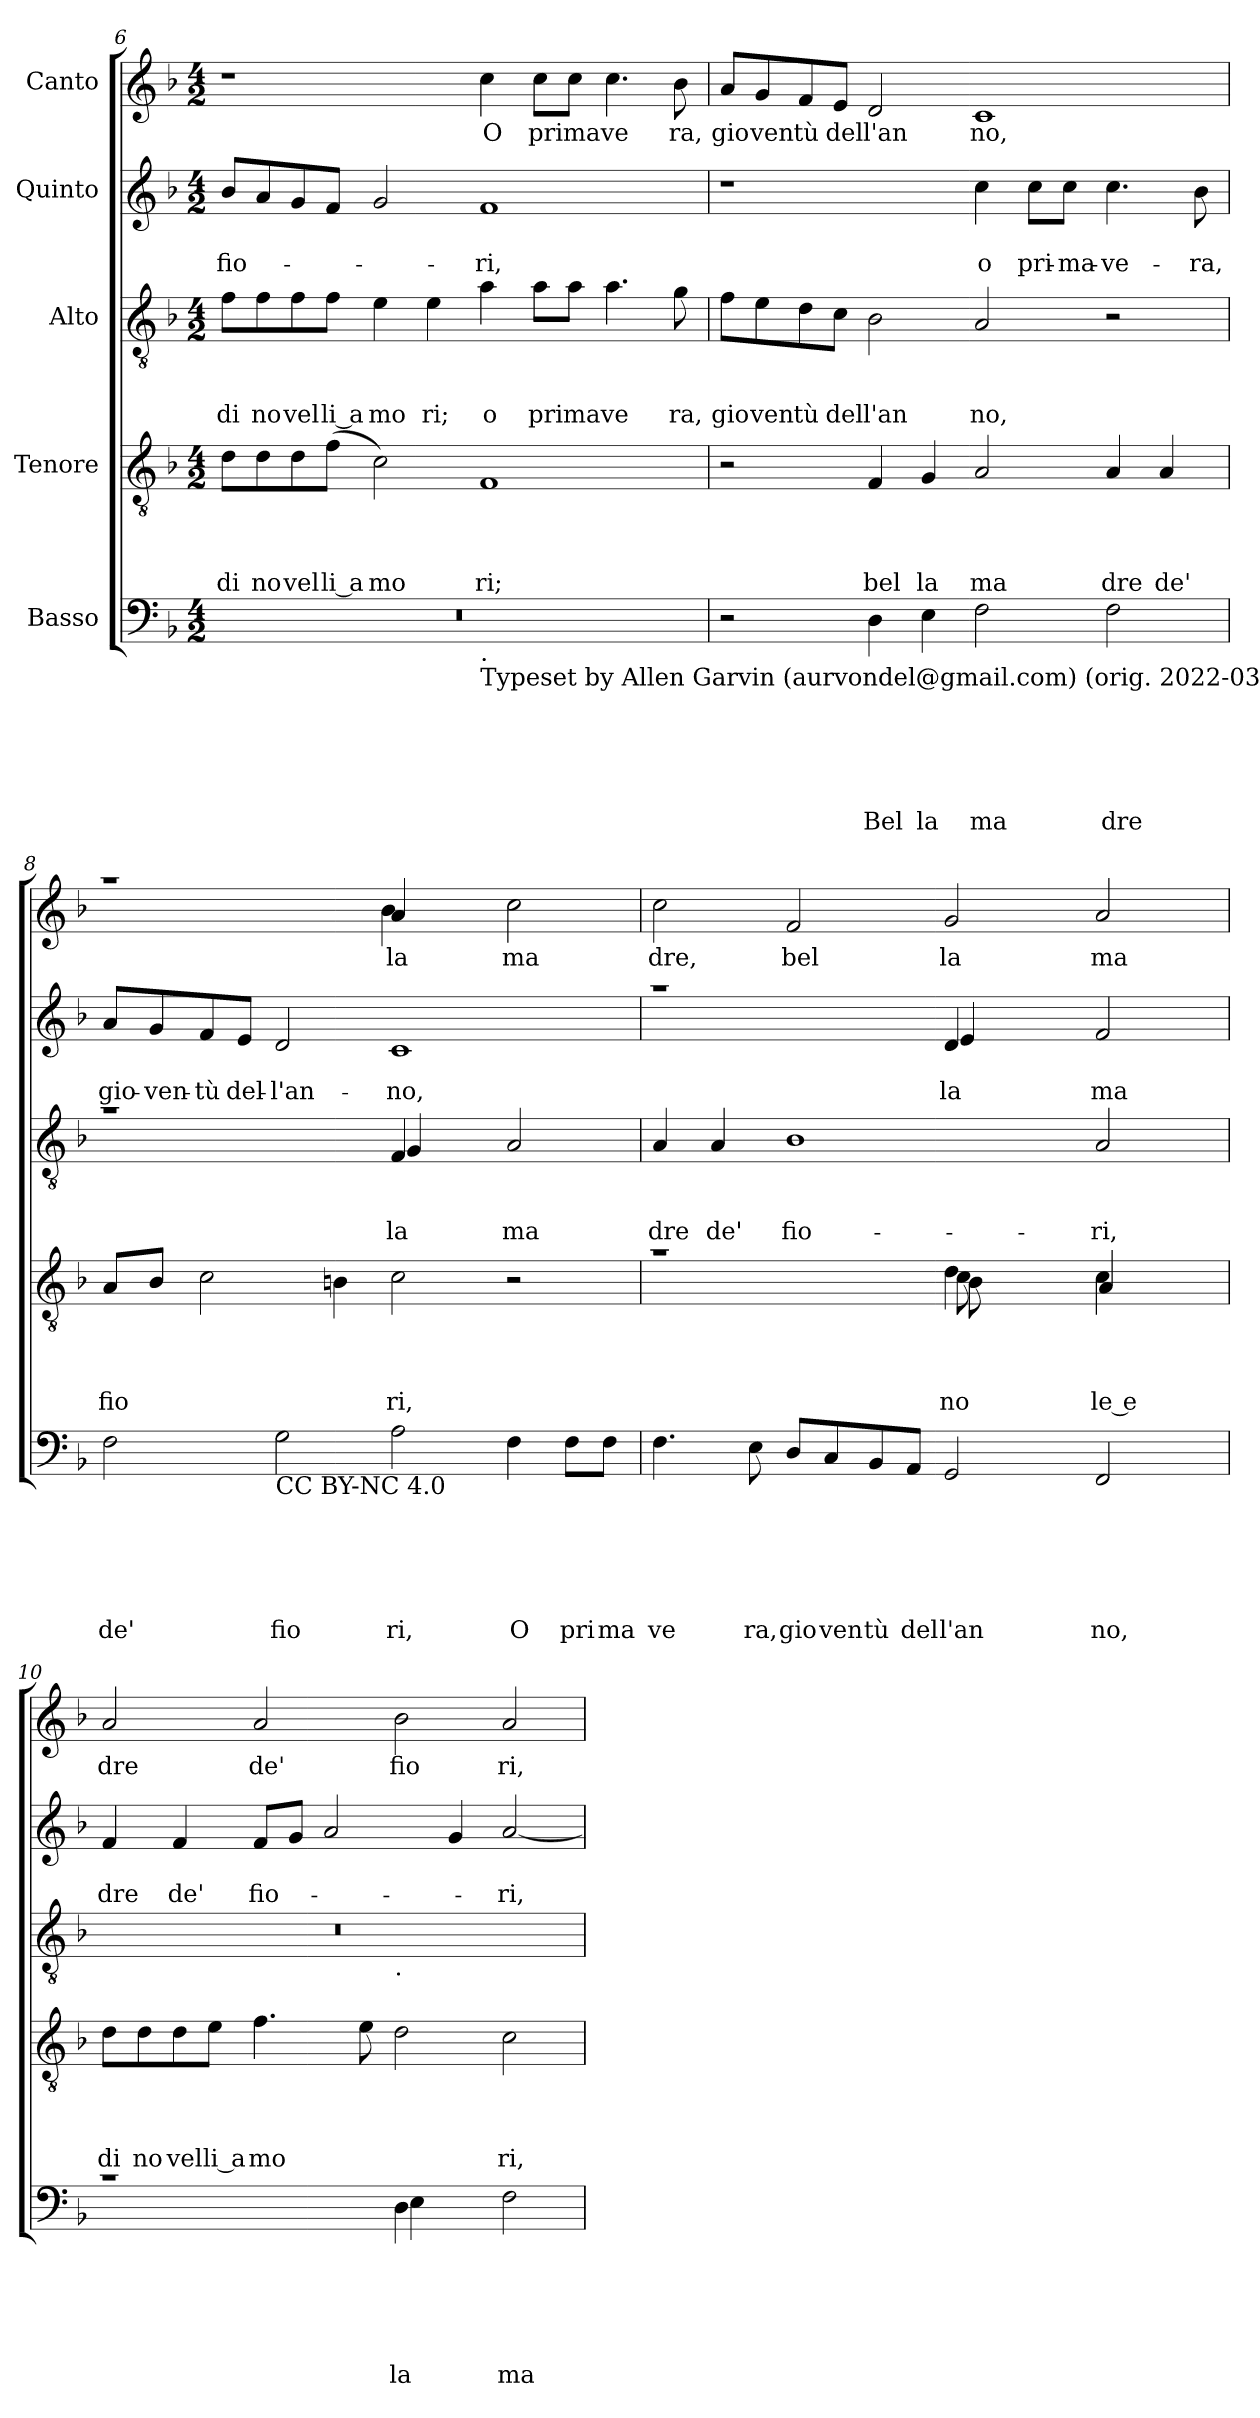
**kern	**text	**text	**text	**text	**text	**text	**kern	**text	**text	**text	**text	**kern	**text	**text	**text	**kern	**text	**text	**kern	**text
*part5	*part5	*part5	*part5	*part5	*part5	*part5	*part4	*part4	*part4	*part4	*part4	*part3	*part3	*part3	*part3	*part2	*part2	*part2	*part1	*part1
*staff5	*staff5	*staff5	*staff5	*staff5	*staff5	*staff5	*staff4	*staff4	*staff4	*staff4	*staff4	*staff3	*staff3	*staff3	*staff3	*staff2	*staff2	*staff2	*staff1	*staff1
*I"Basso	*	*	*	*	*	*	*I"Tenore	*	*	*	*	*I"Alto	*	*	*	*I"Quinto	*	*	*I"Canto	*
!!LO:LB:g=z
*clefF4	*	*	*	*	*	*	*clefGv2	*	*	*	*	*clefGv2	*	*	*	*clefG2	*	*	*clefG2	*
*k[b-]	*	*	*	*	*	*	*k[b-]	*	*	*	*	*k[b-]	*	*	*	*k[b-]	*	*	*k[b-]	*
*F:	*	*	*	*	*	*	*F:	*	*	*	*	*F:	*	*	*	*F:	*	*	*F:	*
*M4/2	*	*	*	*	*	*	*M4/2	*	*	*	*	*M4/2	*	*	*	*M4/2	*	*	*M4/2	*
=6	=6	=6	=6	=6	=6	=6	=6	=6	=6	=6	=6	=6	=6	=6	=6	=6	=6	=6	=6	=6
!	!	!	!	!	!	!	!	!	!	!	!LO:LY:b	!	!	!	!LO:LY:b	!	!	!LO:LY:b	!	!
*^	*	*	*	*	*	*	*	*	*	*	*	*	*	*	*	*	*	*	*	*
0r	1ryy	.	.	.	.	.	.	8d\L	.	.	.	di	8f\L	.	.	di	8b-/L	.	fio-	1r	.
!	!	!	!	!	!	!	!	!	!	!	!	!LO:LY:b	!	!	!	!LO:LY:b	!	!	!	!	!
.	.	.	.	.	.	.	.	8d\	.	.	.	no	8f\	.	.	no	8a/	.	.	.	.
!	!	!	!	!	!	!	!	!	!	!	!	!LO:LY:b	!	!	!	!LO:LY:b	!	!	!	!	!
.	.	.	.	.	.	.	.	8d\	.	.	.	vel	8f\	.	.	vel	8g/	.	.	.	.
!	!	!	!	!	!	!	!	!	!	!	!	!LO:LY:b:rj	!	!	!	!LO:LY:b:rj	!	!	!	!	!
.	.	.	.	.	.	.	.	(<8f\J	.	.	.	li a	8f\J	.	.	li a	8f/J	.	.	.	.
!	!	!	!	!	!	!	!	!	!	!	!	!LO:LY:b	!	!	!	!LO:LY:b	!	!	!	!	!
.	.	.	.	.	.	.	.	2c\)	.	.	.	mo	4e\	.	.	mo	2g/	.	.	.	.
!	!	!	!	!	!	!	!	!	!	!	!	!	!	!	!	!LO:LY:b	!	!	!	!	!
.	.	.	.	.	.	.	.	.	.	.	.	.	4e\	.	.	ri;	.	.	.	.	.
!	!LO:TX:b:t=.	!	!	!	!	!	!	!	!	!	!	!	!	!	!	!	!	!	!	!	!
!	!LO:TX:b:t=Typeset by Allen Garvin (aurvondel@gmail.com) (orig. 2022-03-09 / ver. 2022-03-09)	!	!	!	!	!	!	!	!	!	!	!	!	!	!	!	!	!	!	!	!
!	!	!	!	!	!	!	!	!	!	!	!	!LO:LY:b	!	!	!	!LO:LY:b	!	!	!LO:LY:b	!	!LO:LY:b
.	1ryy	.	.	.	.	.	.	1F	.	.	.	ri;	4a\	.	.	o	1f	.	-ri,	4cc\	O
!	!	!	!	!	!	!	!	!	!	!	!	!	!	!	!	!LO:LY:b	!	!	!	!	!LO:LY:b
.	.	.	.	.	.	.	.	.	.	.	.	.	8a\L	.	.	pri	.	.	.	8cc\L	pri
!	!	!	!	!	!	!	!	!	!	!	!	!	!	!	!	!LO:LY:b	!	!	!	!	!LO:LY:b
.	.	.	.	.	.	.	.	.	.	.	.	.	8a\J	.	.	ma	.	.	.	8cc\J	ma
!	!	!	!	!	!	!	!	!	!	!	!	!	!	!	!	!LO:LY:b	!	!	!	!	!LO:LY:b
.	.	.	.	.	.	.	.	.	.	.	.	.	4.a\	.	.	ve	.	.	.	4.cc\	ve
!	!	!	!	!	!	!	!	!	!	!	!	!	!	!	!	!LO:LY:b	!	!	!	!	!LO:LY:b
.	.	.	.	.	.	.	.	.	.	.	.	.	8g\	.	.	ra,	.	.	.	8b-\	ra,
=7	=7	=7	=7	=7	=7	=7	=7	=7	=7	=7	=7	=7	=7	=7	=7	=7	=7	=7	=7	=7	=7
!	!	!	!	!	!	!	!	!	!	!	!	!	!	!	!	!LO:LY:b	!	!	!	!	!LO:LY:b
*v	*v	*	*	*	*	*	*	*	*	*	*	*	*	*	*	*	*	*	*	*	*
2r	.	.	.	.	.	.	2r	.	.	.	.	8f\L	.	.	gio	1r	.	.	8a/L	gio
!	!	!	!	!	!	!	!	!	!	!	!	!	!	!	!LO:LY:b	!	!	!	!	!LO:LY:b
.	.	.	.	.	.	.	.	.	.	.	.	8e\	.	.	ven	.	.	.	8g/	ven
!	!	!	!	!	!	!	!	!	!	!	!	!	!	!	!LO:LY:b	!	!	!	!	!LO:LY:b
.	.	.	.	.	.	.	.	.	.	.	.	8d\	.	.	tù	.	.	.	8f/	tù
!	!	!	!	!	!	!	!	!	!	!	!	!	!	!	!LO:LY:b	!	!	!	!	!LO:LY:b
.	.	.	.	.	.	.	.	.	.	.	.	8c\J	.	.	del	.	.	.	8e/J	del
!	!	!	!	!	!	!LO:LY:b	!	!	!	!	!LO:LY:b	!	!	!	!LO:LY:b	!	!	!	!	!LO:LY:b
4D\	.	.	.	.	.	Bel	4F/	.	.	.	bel	2B-\	.	.	l'an	.	.	.	2d/	l'an
!	!	!	!	!	!	!LO:LY:b	!	!	!	!	!LO:LY:b	!	!	!	!	!	!	!	!	!
4E\	.	.	.	.	.	la	4G/	.	.	.	la	.	.	.	.	.	.	.	.	.
!	!	!	!	!	!	!LO:LY:b	!	!	!	!	!LO:LY:b	!	!	!	!LO:LY:b	!	!	!LO:LY:b	!	!LO:LY:b
2F\	.	.	.	.	.	ma	2A/	.	.	.	ma	2A/	.	.	no,	4cc\	.	o	1c	no,
!	!	!	!	!	!	!	!	!	!	!	!	!	!	!	!	!	!	!LO:LY:b	!	!
.	.	.	.	.	.	.	.	.	.	.	.	.	.	.	.	8cc\L	.	pri-	.	.
!	!	!	!	!	!	!	!	!	!	!	!	!	!	!	!	!	!	!LO:LY:b	!	!
.	.	.	.	.	.	.	.	.	.	.	.	.	.	.	.	8cc\J	.	-ma-	.	.
!	!	!	!	!	!	!LO:LY:b	!	!	!	!	!LO:LY:b	!	!	!	!	!	!	!LO:LY:b	!	!
2F\	.	.	.	.	.	dre	4A/	.	.	.	dre	2r	.	.	.	4.cc\	.	-ve-	.	.
!	!	!	!	!	!	!	!	!	!	!	!LO:LY:b	!	!	!	!	!	!	!	!	!
.	.	.	.	.	.	.	4A/	.	.	.	de'	.	.	.	.	.	.	.	.	.
!	!	!	!	!	!	!	!	!	!	!	!	!	!	!	!	!	!	!LO:LY:b	!	!
.	.	.	.	.	.	.	.	.	.	.	.	.	.	.	.	8b-\	.	-ra,	.	.
=8	=8	=8	=8	=8	=8	=8	=8	=8	=8	=8	=8	=8	=8	=8	=8	=8	=8	=8	=8	=8
!	!	!	!	!	!	!LO:LY:b	!	!	!	!	!LO:LY:b	!	!	!	!	!	!	!LO:LY:b	!	!
*	*	*	*	*	*	*	*	*	*	*	*	*^	*	*	*	*	*	*	*^	*
2F\	.	.	.	.	.	de'	8A/L	.	.	.	fio	1ra	1ryy	.	.	.	8a/L	.	gio-	1raa	1ryy	.
!	!	!	!	!	!	!	!	!	!	!	!	!	!	!	!	!	!	!	!LO:LY:b	!	!	!
.	.	.	.	.	.	.	8B-/J	.	.	.	.	.	.	.	.	.	8g/	.	-ven-	.	.	.
!	!	!	!	!	!	!	!	!	!	!	!	!	!	!	!	!	!	!	!LO:LY:b	!	!	!
.	.	.	.	.	.	.	2c\	.	.	.	.	.	.	.	.	.	8f/	.	-tù	.	.	.
!	!	!	!	!	!	!	!	!	!	!	!	!	!	!	!	!	!	!	!LO:LY:b	!	!	!
.	.	.	.	.	.	.	.	.	.	.	.	.	.	.	.	.	8e/J	.	del-	.	.	.
!LO:TX:b:t=CC BY-NC 4.0	!	!	!	!	!	!	!	!	!	!	!	!	!	!	!	!	!	!	!	!	!	!
!	!	!	!	!	!	!LO:LY:b	!	!	!	!	!	!	!	!	!	!	!	!	!LO:LY:b	!	!	!
2G\	.	.	.	.	.	fio	.	.	.	.	.	.	.	.	.	.	2d/	.	-l'an-	.	.	.
.	.	.	.	.	.	.	4Bn\	.	.	.	.	.	.	.	.	.	.	.	.	.	.	.
!	!	!	!	!	!	!LO:LY:b	!	!	!	!	!LO:LY:b	!	!	!	!	!LO:LY:b	!	!	!	!	!	!
!	!	!	!	!	!	!	!	!	!	!	!	!	!	!	!	!LO:LY:b	!	!	!LO:LY:b	!	!	!LO:LY:b
!	!	!	!	!	!	!	!	!	!	!	!	!	!	!	!	!	!	!	!	!	!	!LO:LY:b
2A\	.	.	.	.	.	ri,	2c\	.	.	.	ri,	4F/	4G/	.	.	la	1c	.	-no,	4a/	4b-\	la
.	.	.	.	.	.	.	.	.	.	.	.	2.ryy	4ryy	.	.	.	.	.	.	2.ryy	4ryy	.
!	!	!	!	!	!	!LO:LY:b	!	!	!	!	!	!	!	!	!	!LO:LY:b	!	!	!	!	!	!LO:LY:b
4F\	.	.	.	.	.	O	2r	.	.	.	.	.	2A/	.	.	ma	.	.	.	.	2cc\	ma
!	!	!	!	!	!	!LO:LY:b	!	!	!	!	!	!	!	!	!	!	!	!	!	!	!	!
8F\L	.	.	.	.	.	pri	.	.	.	.	.	.	.	.	.	.	.	.	.	.	.	.
!	!	!	!	!	!	!LO:LY:b	!	!	!	!	!	!	!	!	!	!	!	!	!	!	!	!
8F\J	.	.	.	.	.	ma	.	.	.	.	.	.	.	.	.	.	.	.	.	.	.	.
*	*	*	*	*	*	*	*	*	*	*	*	*v	*v	*	*	*	*	*	*	*v	*v	*
!!LO:PB:g=z
=9	=9	=9	=9	=9	=9	=9	=9	=9	=9	=9	=9	=9	=9	=9	=9	=9	=9	=9	=9	=9
!	!	!	!	!	!	!LO:LY:b	!	!	!	!	!	!	!	!	!LO:LY:b	!	!	!	!	!LO:LY:b
*	*	*	*	*	*	*	*^	*	*	*	*	*	*	*	*	*^	*	*	*	*
*	*	*	*	*	*	*	*	*^	*	*	*	*	*	*	*	*	*	*	*	*	*	*
*	*	*	*	*	*	*	*	*	*^	*	*	*	*	*	*	*	*	*	*	*	*	*	*
4.F\	.	.	.	.	.	ve	1ra	1ryy	1ryy	1.ryy	.	.	.	.	4A/	.	.	dre	1raa	1ryy	.	.	2cc\	dre,
!	!	!	!	!	!	!	!	!	!	!	!	!	!	!	!	!	!	!LO:LY:b	!	!	!	!	!	!
.	.	.	.	.	.	.	.	.	.	.	.	.	.	.	4A/	.	.	de'	.	.	.	.	.	.
!	!	!	!	!	!	!LO:LY:b	!	!	!	!	!	!	!	!	!	!	!	!	!	!	!	!	!	!
8E\	.	.	.	.	.	ra,	.	.	.	.	.	.	.	.	.	.	.	.	.	.	.	.	.	.
!	!	!	!	!	!	!LO:LY:b	!	!	!	!	!	!	!	!	!	!	!	!LO:LY:b	!	!	!	!	!	!LO:LY:b
8D/L	.	.	.	.	.	gio	.	.	.	.	.	.	.	.	1B-	.	.	fio-	.	.	.	.	2f/	bel
!	!	!	!	!	!	!LO:LY:b	!	!	!	!	!	!	!	!	!	!	!	!	!	!	!	!	!	!
8C/	.	.	.	.	.	ven	.	.	.	.	.	.	.	.	.	.	.	.	.	.	.	.	.	.
!	!	!	!	!	!	!LO:LY:b	!	!	!	!	!	!	!	!	!	!	!	!	!	!	!	!	!	!
8BB-/	.	.	.	.	.	tù	.	.	.	.	.	.	.	.	.	.	.	.	.	.	.	.	.	.
!	!	!	!	!	!	!LO:LY:b	!	!	!	!	!	!	!	!	!	!	!	!	!	!	!	!	!	!
8AA/J	.	.	.	.	.	del	.	.	.	.	.	.	.	.	.	.	.	.	.	.	.	.	.	.
!	!	!	!	!	!	!LO:LY:b	!	!	!	!	!	!	!	!LO:LY:b	!	!	!	!	!	!	!	!	!	!
!	!	!	!	!	!	!	!	!	!	!	!	!	!	!LO:LY:b	!	!	!	!	!	!	!	!	!	!
!	!	!	!	!	!	!	!	!	!	!	!	!	!	!LO:LY:b	!	!	!	!	!	!	!	!LO:LY:b	!	!
!	!	!	!	!	!	!	!	!	!	!	!	!	!	!	!	!	!	!	!	!	!	!LO:LY:b	!	!LO:LY:b
2GG/	.	.	.	.	.	l'an	4d\	8c\	8B-\	.	.	.	.	no	.	.	.	.	4d/	4e/	.	-la	2g/	la
.	.	.	.	.	.	.	.	4ryy	4.ryy	.	.	.	.	.	.	.	.	.	.	.	.	.	.	.
.	.	.	.	.	.	.	4ryy	.	.	.	.	.	.	.	.	.	.	.	2.ryy	4ryy	.	.	.	.
.	.	.	.	.	.	.	.	2ryy	.	.	.	.	.	.	.	.	.	.	.	.	.	.	.	.
!	!	!	!	!	!	!LO:LY:b	!	!	!	!	!	!	!	!LO:LY:b	!	!	!	!	!	!	!	!	!	!
!	!	!	!	!	!	!	!	!	!	!	!	!	!	!LO:LY:b:rj	!	!	!	!LO:LY:b	!	!	!	!LO:LY:b	!	!LO:LY:b
2FF/	.	.	.	.	.	no,	2ryy	.	4c\	4A/	.	.	.	le e	2A/	.	.	-ri,	.	2f/	.	ma-	2a/	ma
.	.	.	.	.	.	.	.	.	4ryy	4ryy	.	.	.	.	.	.	.	.	.	.	.	.	.	.
.	.	.	.	.	.	.	.	8ryy	.	.	.	.	.	.	.	.	.	.	.	.	.	.	.	.
*	*	*	*	*	*	*	*	*v	*v	*v	*	*	*	*	*	*	*	*	*v	*v	*	*	*	*
=10	=10	=10	=10	=10	=10	=10	=10	=10	=10	=10	=10	=10	=10	=10	=10	=10	=10	=10	=10	=10	=10
*^	*	*	*	*	*	*	*	*	*	*	*	*	*	*	*	*	*	*	*	*	*
!	!	!	!	!	!	!	!	!	!	!	!	!	!LO:LY:b	!	!	!	!	!	!	!LO:LY:b	!	!LO:LY:b
*	*	*	*	*	*	*	*	*v	*v	*	*	*	*	*^	*	*	*	*	*	*	*	*
1rc	1ryy	.	.	.	.	.	.	8d\L	.	.	.	di	0r	1ryy	.	.	.	4f/	.	-dre	2a/	dre
!	!	!	!	!	!	!	!	!	!	!	!	!LO:LY:b	!	!	!	!	!	!	!	!	!	!
.	.	.	.	.	.	.	.	8d\	.	.	.	no	.	.	.	.	.	.	.	.	.	.
!	!	!	!	!	!	!	!	!	!	!	!	!LO:LY:b	!	!	!	!	!	!	!	!LO:LY:b	!	!
.	.	.	.	.	.	.	.	8d\	.	.	.	vel	.	.	.	.	.	4f/	.	de'	.	.
!	!	!	!	!	!	!	!	!	!	!	!	!LO:LY:b:rj	!	!	!	!	!	!	!	!	!	!
.	.	.	.	.	.	.	.	8e\J	.	.	.	li a	.	.	.	.	.	.	.	.	.	.
!	!	!	!	!	!	!	!	!	!	!	!	!LO:LY:b	!	!	!	!	!	!	!	!LO:LY:b	!	!LO:LY:b
.	.	.	.	.	.	.	.	4.f\	.	.	.	mo	.	.	.	.	.	8f/L	.	fio-	2a/	de'
.	.	.	.	.	.	.	.	.	.	.	.	.	.	.	.	.	.	8g/J	.	.	.	.
.	.	.	.	.	.	.	.	.	.	.	.	.	.	.	.	.	.	2a/	.	.	.	.
.	.	.	.	.	.	.	.	8e\	.	.	.	.	.	.	.	.	.	.	.	.	.	.
!	!	!	!	!	!	!	!	!	!	!	!	!	!	!LO:TX:b:t=.	!	!	!	!	!	!	!	!
!	!	!	!	!	!	!	!LO:LY:b	!	!	!	!	!	!	!	!	!	!	!	!	!	!	!
!	!	!	!	!	!	!	!LO:LY:b	!	!	!	!	!	!	!	!	!	!	!	!	!	!	!LO:LY:b
4D\	4E\	.	.	.	.	.	la	2d\	.	.	.	.	.	1ryy	.	.	.	.	.	.	2b-\	fio
2.ryy	4ryy	.	.	.	.	.	.	.	.	.	.	.	.	.	.	.	.	4g/	.	.	.	.
!	!	!	!	!	!	!	!LO:LY:b	!	!	!	!	!LO:LY:b	!	!	!	!	!	!	!	!LO:LY:b	!	!LO:LY:b
.	2F\	.	.	.	.	.	ma	2c\	.	.	.	ri,	.	.	.	.	.	[<2a/	.	-ri,	2a/	ri,
*v	*v	*	*	*	*	*	*	*	*	*	*	*	*v	*v	*	*	*	*	*	*	*	*
=	=	=	=	=	=	=	=	=	=	=	=	=	=	=	=	=	=	=	=	=
*-	*-	*-	*-	*-	*-	*-	*-	*-	*-	*-	*-	*-	*-	*-	*-	*-	*-	*-	*-	*-
